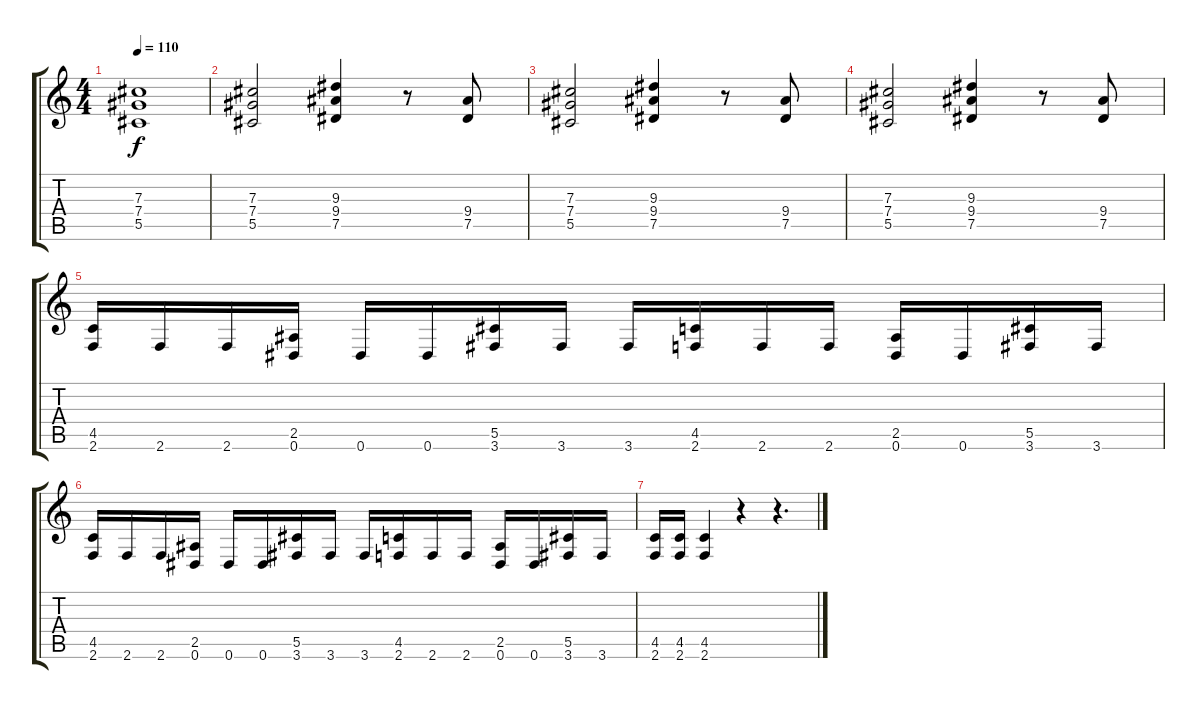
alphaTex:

\track "" {instrument distortionguitar}
\staff {score tabs}
\tuning (Eb4 Bb3 Gb3 Db3 Ab2 Eb2) {hide}
\ts (4 4)
\tempo 110
\clef g2
\ks c
(7.3 7.4 5.5).1{dy f} |
(7.3 7.4 5.5).2 (9.3 9.4 7.5).4 r.8 (9.4 7.5).8 |
(7.3 7.4 5.5).2 (9.3 9.4 7.5).4 r.8 (9.4 7.5).8 |
(7.3 7.4 5.5).2 (9.3 9.4 7.5).4 r.8 (9.4 7.5).8 |
(4.5 2.6).16 2.6.16 2.6.16 (2.5 0.6).16 0.6.16 0.6.16 (5.5 3.6).16 3.6.16 3.6.16 (4.5 2.6).16 2.6.16 2.6.16 (2.5 0.6).16 0.6.16 (5.5 3.6).16 3.6.16 |
(4.5 2.6).16 2.6.16 2.6.16 (2.5 0.6).16 0.6.16 0.6.16 (5.5 3.6).16 3.6.16 3.6.16 (4.5 2.6).16 2.6.16 2.6.16 (2.5 0.6).16 0.6.16 (5.5 3.6).16 3.6.16 |
(4.5 2.6).16 (4.5 2.6).16 (4.5 2.6).4 r.4 r.4{d}
